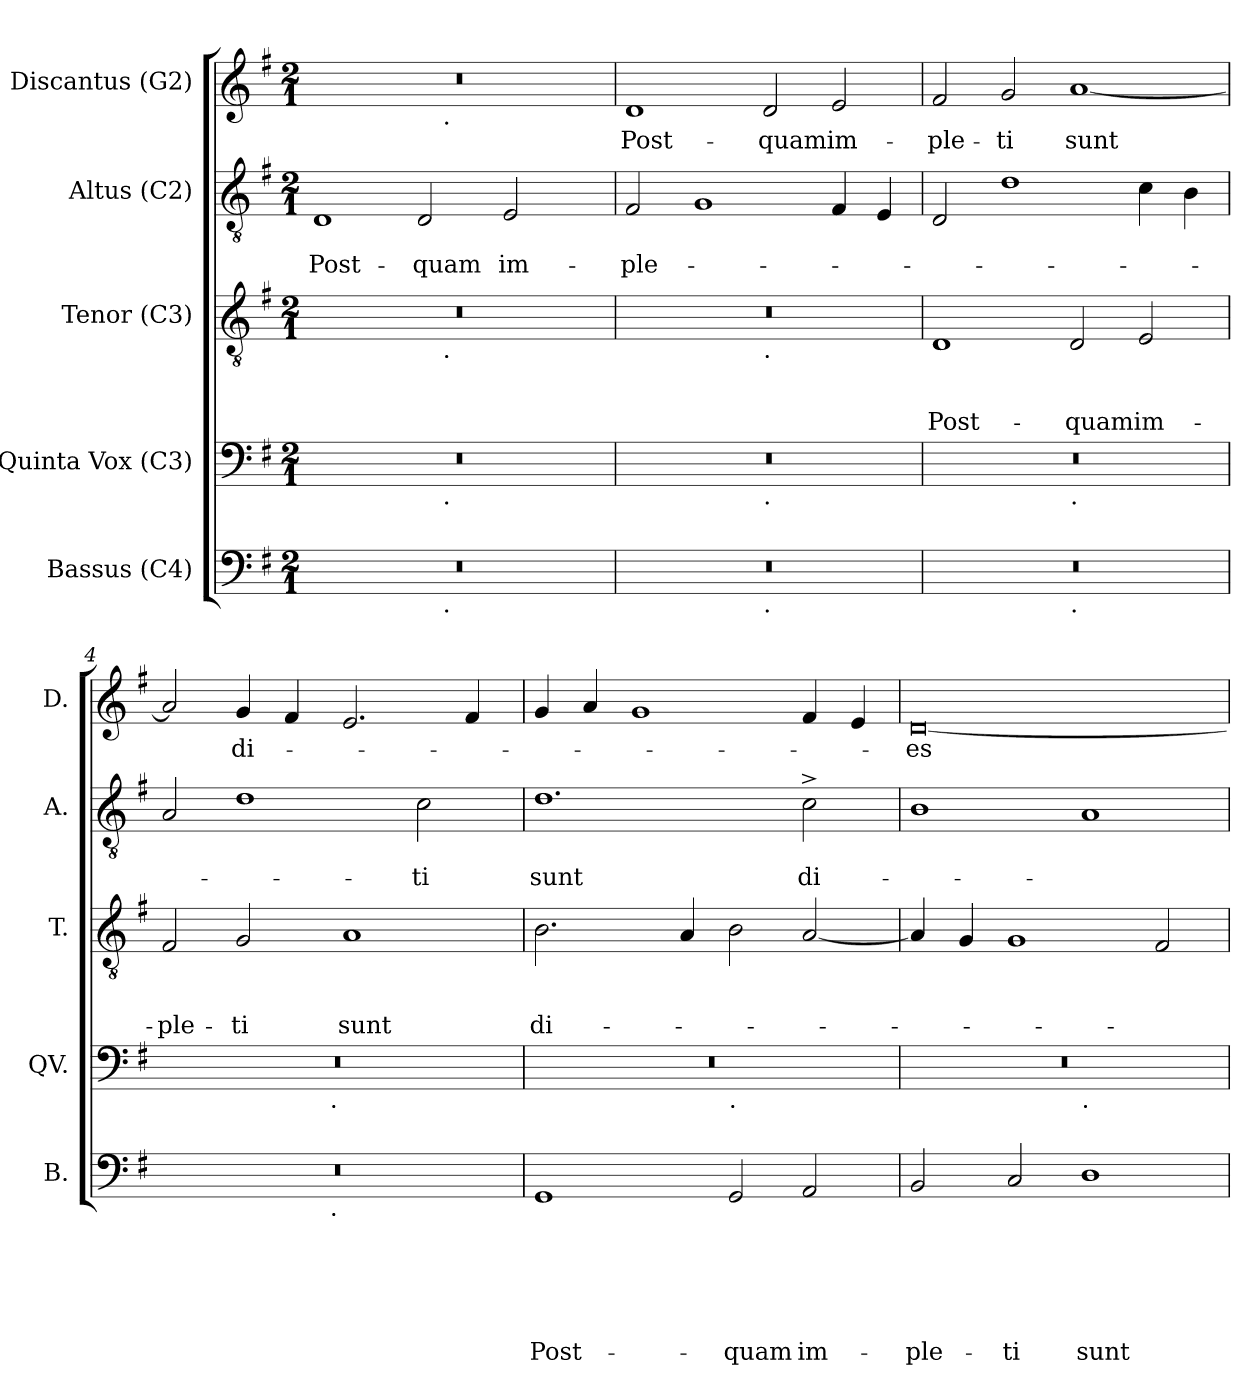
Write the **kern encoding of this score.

**kern	**text	**text	**text	**text	**text	**text	**kern	**kern	**text	**text	**text	**kern	**text	**text	**kern	**text
*part5	*part5	*part5	*part5	*part5	*part5	*part5	*part4	*part3	*part3	*part3	*part3	*part2	*part2	*part2	*part1	*part1
*staff5	*staff5	*staff5	*staff5	*staff5	*staff5	*staff5	*staff4	*staff3	*staff3	*staff3	*staff3	*staff2	*staff2	*staff2	*staff1	*staff1
*I"Bassus (C4)	*	*	*	*	*	*	*I"Quinta Vox (C3)	*I"Tenor (C3)	*	*	*	*I"Altus (C2)	*	*	*I"Discantus (G2)	*
*I'B.	*	*	*	*	*	*	*I'QV.	*I'T.	*	*	*	*I'A.	*	*	*I'D.	*
*clefF4	*	*	*	*	*	*	*clefF4	*clefGv2	*	*	*	*clefGv2	*	*	*clefG2	*
*k[f#]	*	*	*	*	*	*	*k[f#]	*k[f#]	*	*	*	*k[f#]	*	*	*k[f#]	*
*G:	*	*	*	*	*	*	*G:	*G:	*	*	*	*G:	*	*	*G:	*
*M2/1	*	*	*	*	*	*	*M2/1	*M2/1	*	*	*	*M2/1	*	*	*M2/1	*
=1	=1	=1	=1	=1	=1	=1	=1	=1	=1	=1	=1	=1	=1	=1	=1	=1
!	!	!	!	!	!	!	!	!	!	!	!	!	!	!LO:LY:b	!	!
*^	*	*	*	*	*	*	*^	*^	*	*	*	*	*	*	*^	*
0r	1ryy	.	.	.	.	.	.	0r	1ryy	0r	1ryy	.	.	.	1D	.	Post-	0r	1ryy	.
!	!	!	!	!	!	!	!	!	!	!	!	!	!	!	!	!	!LO:LY:b	!	!	!
.	16.ryy	.	.	.	.	.	.	.	16.ryy	.	16.ryy	.	.	.	2D/	.	-quam	.	16.ryy	.
!	!	!	!	!	!	!	!	!	!	!	!	!	!	!	!	!	!	!	!LO:TX:b:t=.	!
!	!	!	!	!	!	!	!	!	!	!	!LO:TX:b:t=.	!	!	!	!	!	!	!	!	!
!	!	!	!	!	!	!	!	!	!LO:TX:b:t=.	!	!	!	!	!	!	!	!	!	!	!
!	!LO:TX:b:t=.	!	!	!	!	!	!	!	!	!	!	!	!	!	!	!	!	!	!	!
.	2ryy	.	.	.	.	.	.	.	2ryy	.	2ryy	.	.	.	.	.	.	.	2ryy	.
!	!	!	!	!	!	!	!	!	!	!	!	!	!	!	!	!	!LO:LY:b	!	!	!
.	.	.	.	.	.	.	.	.	.	.	.	.	.	.	2E/	.	im-	.	.	.
.	4ryy	.	.	.	.	.	.	.	4ryy	.	4ryy	.	.	.	.	.	.	.	4ryy	.
.	8ryy	.	.	.	.	.	.	.	8ryy	.	8ryy	.	.	.	.	.	.	.	8ryy	.
.	32ryy	.	.	.	.	.	.	.	32ryy	.	32ryy	.	.	.	.	.	.	.	32ryy	.
=2	=2	=2	=2	=2	=2	=2	=2	=2	=2	=2	=2	=2	=2	=2	=2	=2	=2	=2	=2	=2
!	!	!	!	!	!	!	!	!	!	!	!	!	!	!	!	!	!LO:LY:b	!	!	!LO:LY:b
*	*	*	*	*	*	*	*	*	*	*	*	*	*	*	*	*	*	*v	*v	*
0r	1ryy	.	.	.	.	.	.	0r	1ryy	0r	1ryy	.	.	.	2F#/	.	-ple-	1d	Post-
.	.	.	.	.	.	.	.	.	.	.	.	.	.	.	1G	.	.	.	.
!	!	!	!	!	!	!	!	!	!	!	!LO:TX:b:t=.	!	!	!	!	!	!	!	!
!	!	!	!	!	!	!	!	!	!LO:TX:b:t=.	!	!	!	!	!	!	!	!	!	!
!	!LO:TX:b:t=.	!	!	!	!	!	!	!	!	!	!	!	!	!	!	!	!	!	!
!	!	!	!	!	!	!	!	!	!	!	!	!	!	!	!	!	!	!	!LO:LY:b
.	1ryy	.	.	.	.	.	.	.	1ryy	.	1ryy	.	.	.	.	.	.	2d/	-quam
!	!	!	!	!	!	!	!	!	!	!	!	!	!	!	!	!	!	!	!LO:LY:b
.	.	.	.	.	.	.	.	.	.	.	.	.	.	.	4F#/	.	.	2e/	im-
.	.	.	.	.	.	.	.	.	.	.	.	.	.	.	4E/	.	.	.	.
=3	=3	=3	=3	=3	=3	=3	=3	=3	=3	=3	=3	=3	=3	=3	=3	=3	=3	=3	=3
!	!	!	!	!	!	!	!	!	!	!	!	!	!	!LO:LY:b	!	!	!	!	!LO:LY:b
*	*	*	*	*	*	*	*	*	*	*v	*v	*	*	*	*	*	*	*	*
0r	1ryy	.	.	.	.	.	.	0r	1ryy	1D	.	.	Post-	2D/	.	.	2f#/	-ple-
!	!	!	!	!	!	!	!	!	!	!	!	!	!	!	!	!	!	!LO:LY:b
.	.	.	.	.	.	.	.	.	.	.	.	.	.	1d	.	.	2g/	-ti
!	!	!	!	!	!	!	!	!	!LO:TX:b:t=.	!	!	!	!	!	!	!	!	!
!	!LO:TX:b:t=.	!	!	!	!	!	!	!	!	!	!	!	!	!	!	!	!	!
!	!	!	!	!	!	!	!	!	!	!	!	!	!LO:LY:b	!	!	!	!	!LO:LY:b
.	1ryy	.	.	.	.	.	.	.	1ryy	2D/	.	.	-quam	.	.	.	[<1a	sunt
!	!	!	!	!	!	!	!	!	!	!	!	!	!LO:LY:b	!	!	!	!	!
.	.	.	.	.	.	.	.	.	.	2E/	.	.	im-	4c\	.	.	.	.
.	.	.	.	.	.	.	.	.	.	.	.	.	.	4B\	.	.	.	.
=4	=4	=4	=4	=4	=4	=4	=4	=4	=4	=4	=4	=4	=4	=4	=4	=4	=4	=4
!	!	!	!	!	!	!	!	!	!	!	!	!	!LO:LY:b	!	!	!	!	!
0r	2ryy	.	.	.	.	.	.	0r	2ryy	2F#/	.	.	-ple-	2A/	.	.	2a/]	.
!	!	!	!	!	!	!	!	!	!	!	!	!	!LO:LY:b	!	!	!	!	!LO:LY:b
.	4...ryy	.	.	.	.	.	.	.	4...ryy	2G/	.	.	-ti	1d	.	.	4g/	di-
.	.	.	.	.	.	.	.	.	.	.	.	.	.	.	.	.	4f#/	.
!	!	!	!	!	!	!	!	!	!LO:TX:b:t=.	!	!	!	!	!	!	!	!	!
!	!LO:TX:b:t=.	!	!	!	!	!	!	!	!	!	!	!	!	!	!	!	!	!
.	1ryy	.	.	.	.	.	.	.	1ryy	.	.	.	.	.	.	.	.	.
!	!	!	!	!	!	!	!	!	!	!	!	!	!LO:LY:b	!	!	!	!	!
.	.	.	.	.	.	.	.	.	.	1A	.	.	sunt	.	.	.	2.e/	.
!	!	!	!	!	!	!	!	!	!	!	!	!	!	!	!	!LO:LY:b	!	!
.	.	.	.	.	.	.	.	.	.	.	.	.	.	2c\	.	-ti	.	.
.	.	.	.	.	.	.	.	.	.	.	.	.	.	.	.	.	4f#/	.
.	32ryy	.	.	.	.	.	.	.	32ryy	.	.	.	.	.	.	.	.	.
!!LO:LB:g=z
=5	=5	=5	=5	=5	=5	=5	=5	=5	=5	=5	=5	=5	=5	=5	=5	=5	=5	=5
!	!	!	!	!	!	!	!LO:LY:b	!	!	!	!	!	!LO:LY:b	!	!	!LO:LY:b	!	!
*v	*v	*	*	*	*	*	*	*	*	*	*	*	*	*	*	*	*	*
1GG	.	.	.	.	.	Post-	0r	1ryy	2.B\	.	.	di-	1.d	.	sunt	4g/	.
.	.	.	.	.	.	.	.	.	.	.	.	.	.	.	.	4a/	.
.	.	.	.	.	.	.	.	.	.	.	.	.	.	.	.	1g	.
.	.	.	.	.	.	.	.	.	4A/	.	.	.	.	.	.	.	.
!	!	!	!	!	!	!	!	!LO:TX:b:t=.	!	!	!	!	!	!	!	!	!
!	!	!	!	!	!	!LO:LY:b	!	!	!	!	!	!	!	!	!	!	!
2GG/	.	.	.	.	.	-quam	.	1ryy	2B\	.	.	.	.	.	.	.	.
!	!	!	!	!	!	!LO:LY:b	!	!	!	!	!	!	!	!	!LO:LY:b	!	!
2AA/	.	.	.	.	.	im-	.	.	[<2A/	.	.	.	2c^>\	.	di-	4f#/	.
.	.	.	.	.	.	.	.	.	.	.	.	.	.	.	.	4e/	.
=6	=6	=6	=6	=6	=6	=6	=6	=6	=6	=6	=6	=6	=6	=6	=6	=6	=6
!	!	!	!	!	!	!LO:LY:b	!	!	!	!	!	!	!	!	!	!	!LO:LY:b:rj
2BB/	.	.	.	.	.	-ple-	0r	1ryy	4A/]	.	.	.	1B	.	.	[<0d	-es
.	.	.	.	.	.	.	.	.	4G/	.	.	.	.	.	.	.	.
!	!	!	!	!	!	!LO:LY:b	!	!	!	!	!	!	!	!	!	!	!
2C/	.	.	.	.	.	-ti	.	.	1G	.	.	.	.	.	.	.	.
!	!	!	!	!	!	!	!	!LO:TX:b:t=.	!	!	!	!	!	!	!	!	!
!	!	!	!	!	!	!LO:LY:b	!	!	!	!	!	!	!	!	!	!	!
1D	.	.	.	.	.	sunt	.	1ryy	.	.	.	.	1A	.	.	.	.
.	.	.	.	.	.	.	.	.	2F#/	.	.	.	.	.	.	.	.
*	*	*	*	*	*	*	*v	*v	*	*	*	*	*	*	*	*	*
=	=	=	=	=	=	=	=	=	=	=	=	=	=	=	=	=
*-	*-	*-	*-	*-	*-	*-	*-	*-	*-	*-	*-	*-	*-	*-	*-	*-
